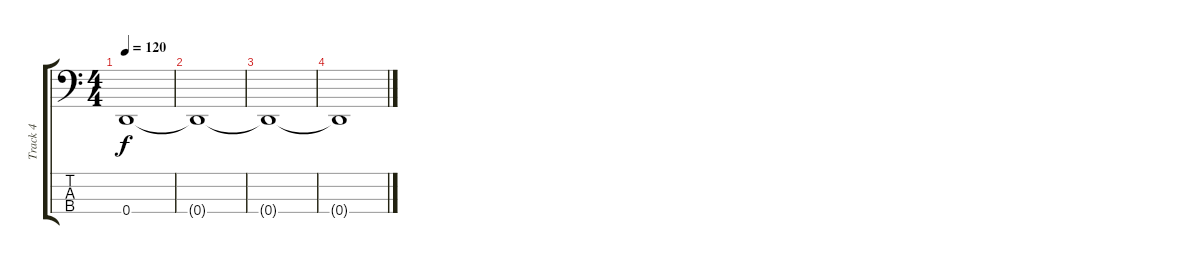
\track ("Track 4" "Track 4") {instrument electricbasspick}
\staff {score tabs}
\tuning (G2 D2 A1 D1) {hide}
\ts (4 4)
\tempo 120
\clef f4
\ks c
0.4{t}.1{dy f} |
0.4{t}.1 |
0.4{t}.1 |
0.4{t}.1
